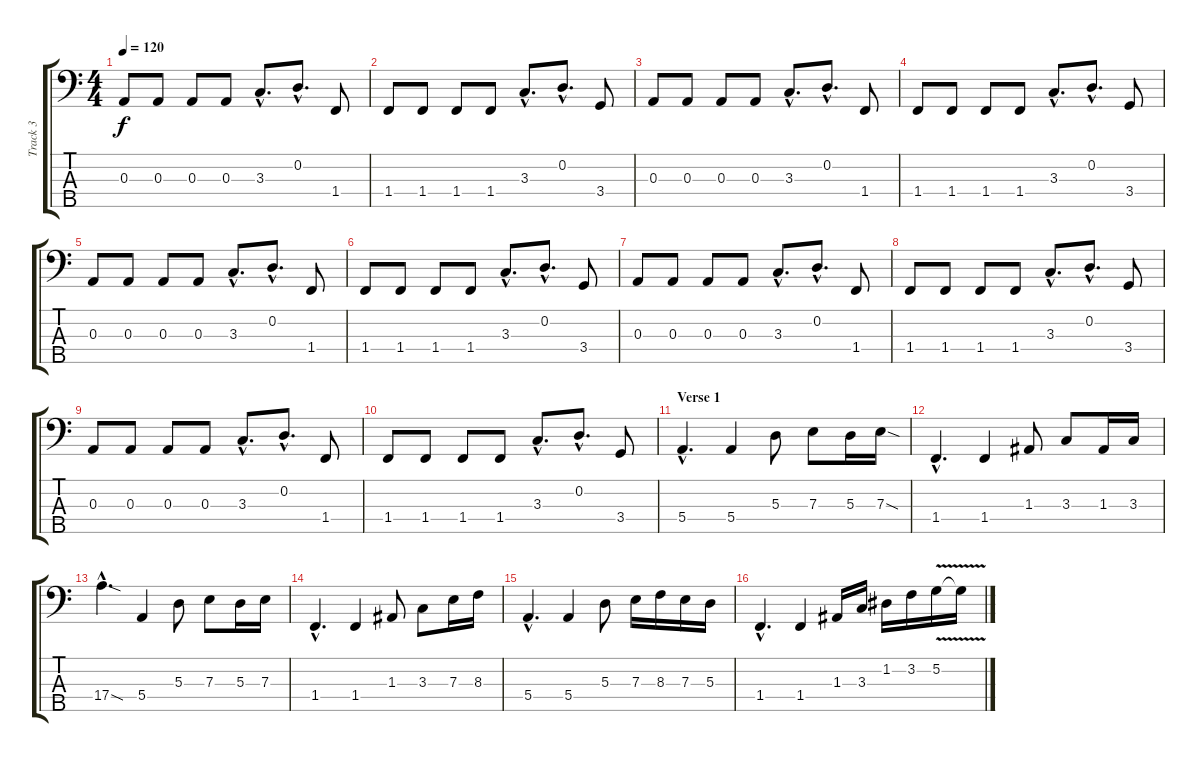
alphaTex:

\track ("Track 3" "Track 3") {instrument electricbassfinger}
\staff {score tabs}
\tuning (G2 D2 A1 E1 B0) {hide}
\ts (4 4)
\tempo 120
\clef f4
\ks c
0.3.8{dy f} 0.3.8 0.3.8 0.3.8 3.3{hac}.8{d} 0.2{hac}.8{d} 1.4.8 |
1.4.8 1.4.8 1.4.8 1.4.8 3.3{hac}.8{d} 0.2{hac}.8{d} 3.4.8 |
0.3.8 0.3.8 0.3.8 0.3.8 3.3{hac}.8{d} 0.2{hac}.8{d} 1.4.8 |
1.4.8 1.4.8 1.4.8 1.4.8 3.3{hac}.8{d} 0.2{hac}.8{d} 3.4.8 |
0.3.8 0.3.8 0.3.8 0.3.8 3.3{hac}.8{d} 0.2{hac}.8{d} 1.4.8 |
1.4.8 1.4.8 1.4.8 1.4.8 3.3{hac}.8{d} 0.2{hac}.8{d} 3.4.8 |
0.3.8 0.3.8 0.3.8 0.3.8 3.3{hac}.8{d} 0.2{hac}.8{d} 1.4.8 |
1.4.8 1.4.8 1.4.8 1.4.8 3.3{hac}.8{d} 0.2{hac}.8{d} 3.4.8 |
0.3.8 0.3.8 0.3.8 0.3.8 3.3{hac}.8{d} 0.2{hac}.8{d} 1.4.8 |
1.4.8 1.4.8 1.4.8 1.4.8 3.3{hac}.8{d} 0.2{hac}.8{d} 3.4.8 |
\section ("" "Verse 1")
5.4{hac}.4{d} 5.4.4 5.3.8 7.3.8 5.3.16 7.3{sod}.16 |
1.4{hac}.4{d} 1.4.4 1.3.8 3.3.8 1.3.16 3.3.16 |
17.4{sod hac}.4{d} 5.4.4 5.3.8 7.3.8 5.3.16 7.3.16 |
1.4{hac}.4{d} 1.4.4 1.3.8 3.3.8 7.3.16 8.3.16 |
5.4{hac}.4{d} 5.4.4 5.3.8 7.3.16 8.3.16 7.3.16 5.3.16 |
1.4{hac}.4{d} 1.4.4 1.3.16 3.3.16 1.2.16 3.2.16 5.2{v}.16 5.2{t}.16
